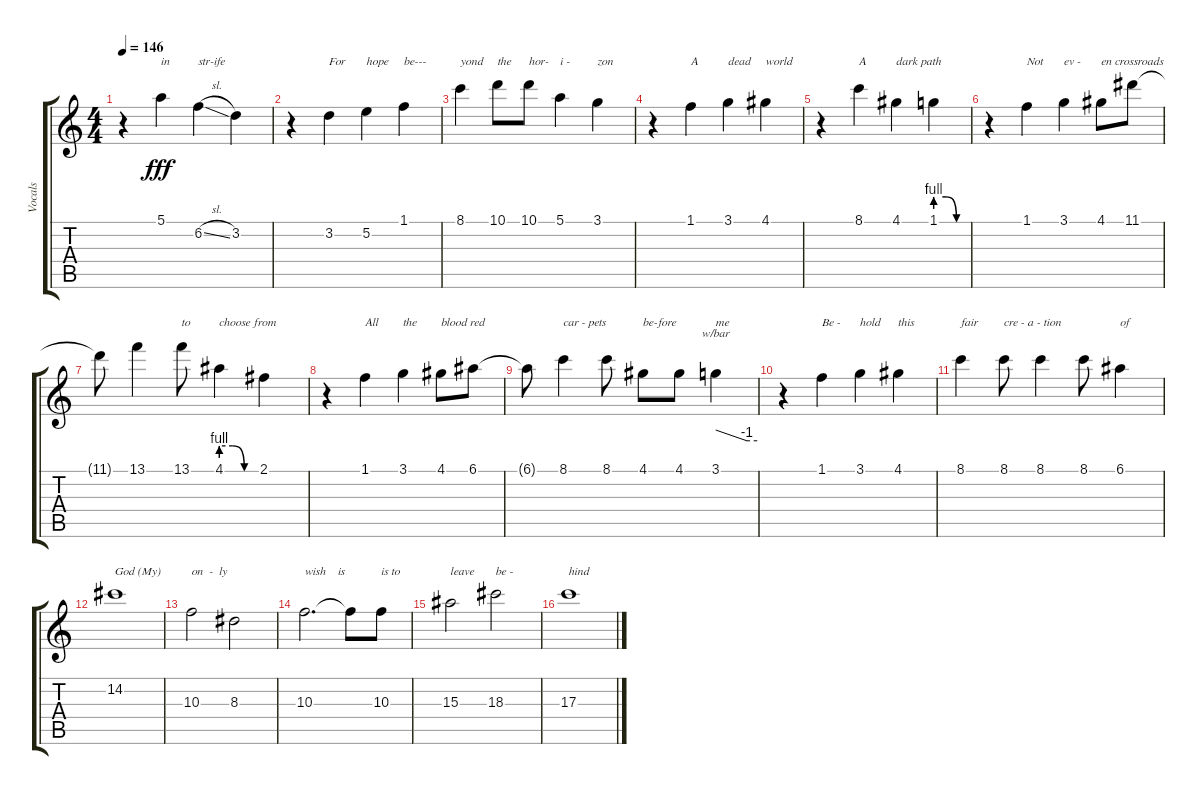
\track ("Vocals" "Vocals") {instrument contrabass}
\staff {score tabs}
\tuning (E4 B3 G3 D3 A2 E2) {hide}
\ts (4 4)
\tempo 146
\clef g2
\ks c
r.4{dy fff} 5.1.4{txt "in"} 6.2{sl}.4{txt "str-ife"} 3.2.4 |
r.4 3.2.4{txt "For"} 5.2.4{txt "hope"} 1.1.4{txt "be---"} |
8.1.4{txt "yond"} 10.1.8{txt "the"} 10.1.8{txt "hor-"} 5.1.4{txt "i -"} 3.1.4{txt "zon"} |
r.4{instrument trumpet} 1.1.4{txt "A"} 3.1.4{txt "dead"} 4.1.4{txt "world"} |
r.4 8.1.4{txt "A"} 4.1.4{txt "dark path"} 1.1{be (custom 0 4 20 4 40 0 60 0)}.4 |
r.4 1.1.4{txt "Not"} 3.1.4{txt "ev -"} 4.1.8{txt "en crossroads"} 11.1.8 |
11.1{t}.8 13.1.4 13.1.8{txt "to"} 4.1{be (custom 0 4 20 4 40 0 60 0)}.4{txt "choose from"} 2.1.4 |
r.4 1.1.4{txt "All"} 3.1.4{txt "the"} 4.1.8{txt "blood red"} 6.1.8 |
6.1{t}.8 8.1.4{txt "car - pets"} 8.1.8 4.1.8{txt "be-fore"} 4.1.8 3.1.4{tbe (custom default 0 0 45 -4 60 -4) txt "me"} |
r.4 1.1.4{txt "Be -"} 3.1.4{txt "hold"} 4.1.4{txt "this"} |
8.1.4{txt "fair"} 8.1.8{txt "cre - a - tion"} 8.1.4 8.1.8 6.1.4{txt "of"} |
14.2.1{txt "God (My)"} |
10.3.2{txt "on  -  ly"} 8.3.2 |
10.3.2{d txt "wish    is"} 10.3{t}.8 10.3.8{txt "is to"} |
15.3.2{txt "leave"} 18.3.2{txt "be - "} |
17.3.1{txt "hind"}
